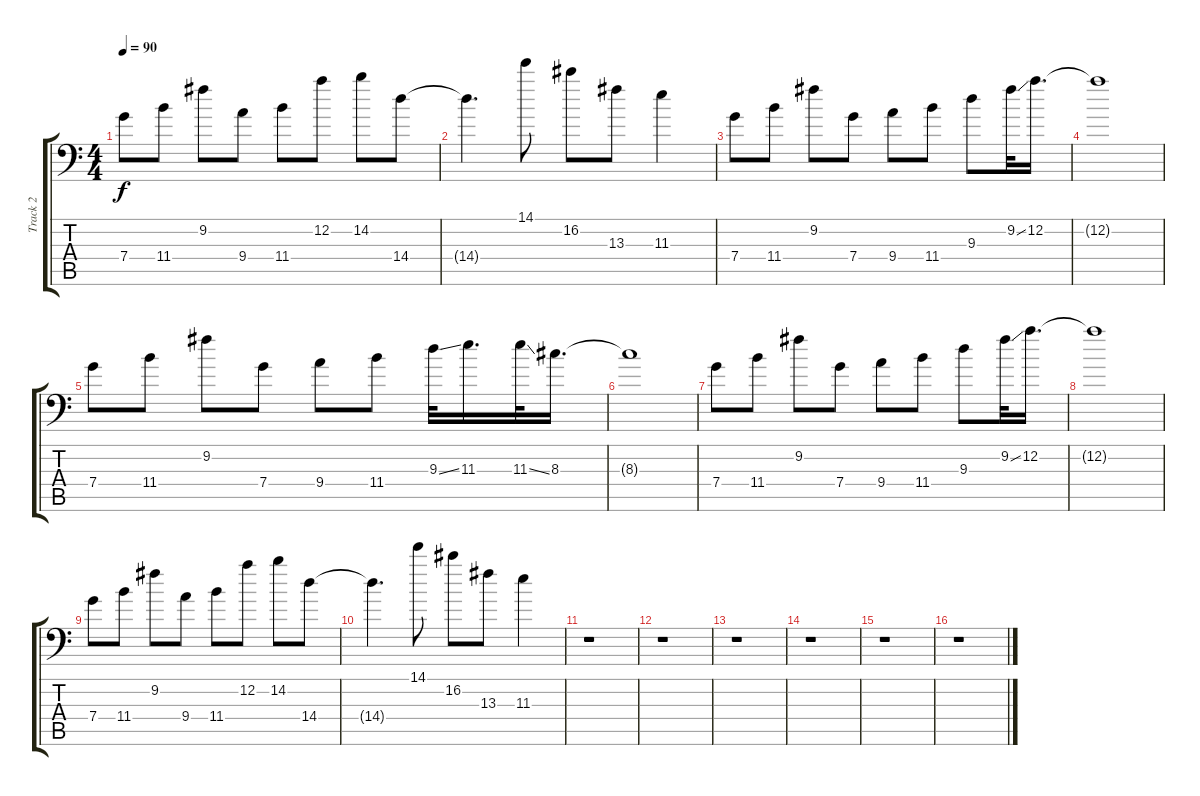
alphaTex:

\track ("Track 2" "Track 2") {instrument electricguitarjazz}
\staff {score tabs}
\tuning (D4 A3 F3 C3 G2 G1) {hide}
\ts (4 4)
\tempo 90
\clef f4
\ks c
7.4.8{dy f} 11.4.8 9.2.8 9.4.8 11.4.8 12.2.8 14.2.8 14.4.8 |
14.4{t}.4{d} 14.1.8 16.2.8 13.3.8 11.3.4 |
7.4.8 11.4.8 9.2.8 7.4.8 9.4.8 11.4.8 9.3.8 9.2{ss}.32 12.2.16{d} |
12.2{t}.1 |
7.4.8 11.4.8 9.2.8 7.4.8 9.4.8 11.4.8 9.3{ss}.32 11.3.16{d} 11.3{ss}.32 8.3.16{d} |
8.3{t}.1 |
7.4.8 11.4.8 9.2.8 7.4.8 9.4.8 11.4.8 9.3.8 9.2{ss}.32 12.2.16{d} |
12.2{t}.1 |
7.4.8 11.4.8 9.2.8 9.4.8 11.4.8 12.2.8 14.2.8 14.4.8 |
14.4{t}.4{d} 14.1.8 16.2.8 13.3.8 11.3.4 |
r.1 |
r.1 |
r.1 |
r.1 |
r.1 |
r.1
